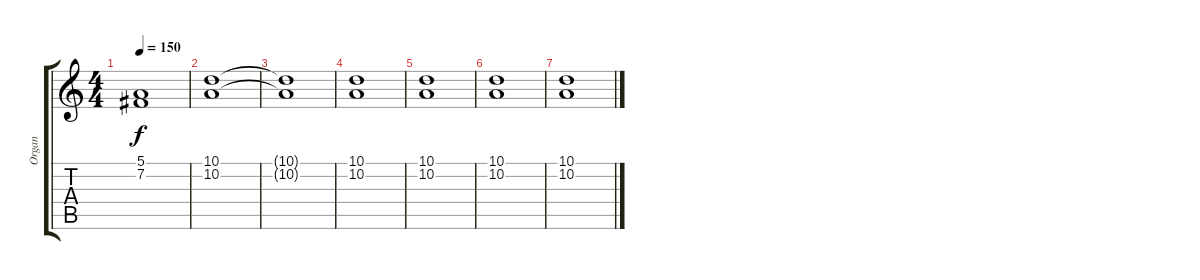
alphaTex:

\track ("Organ" "Organ") {instrument drawbarorgan}
\staff {score tabs}
\tuning (E4 B3 G3 D3 A2 E2) {hide}
\ts (4 4)
\tempo 150
\clef g2
\ks c
(5.1 7.2).1{dy f} |
(10.1 10.2).1 |
(10.1{t} 10.2{t}).1 |
(10.1 10.2).1 |
(10.1 10.2).1 |
(10.1 10.2).1 |
(10.1 10.2).1
